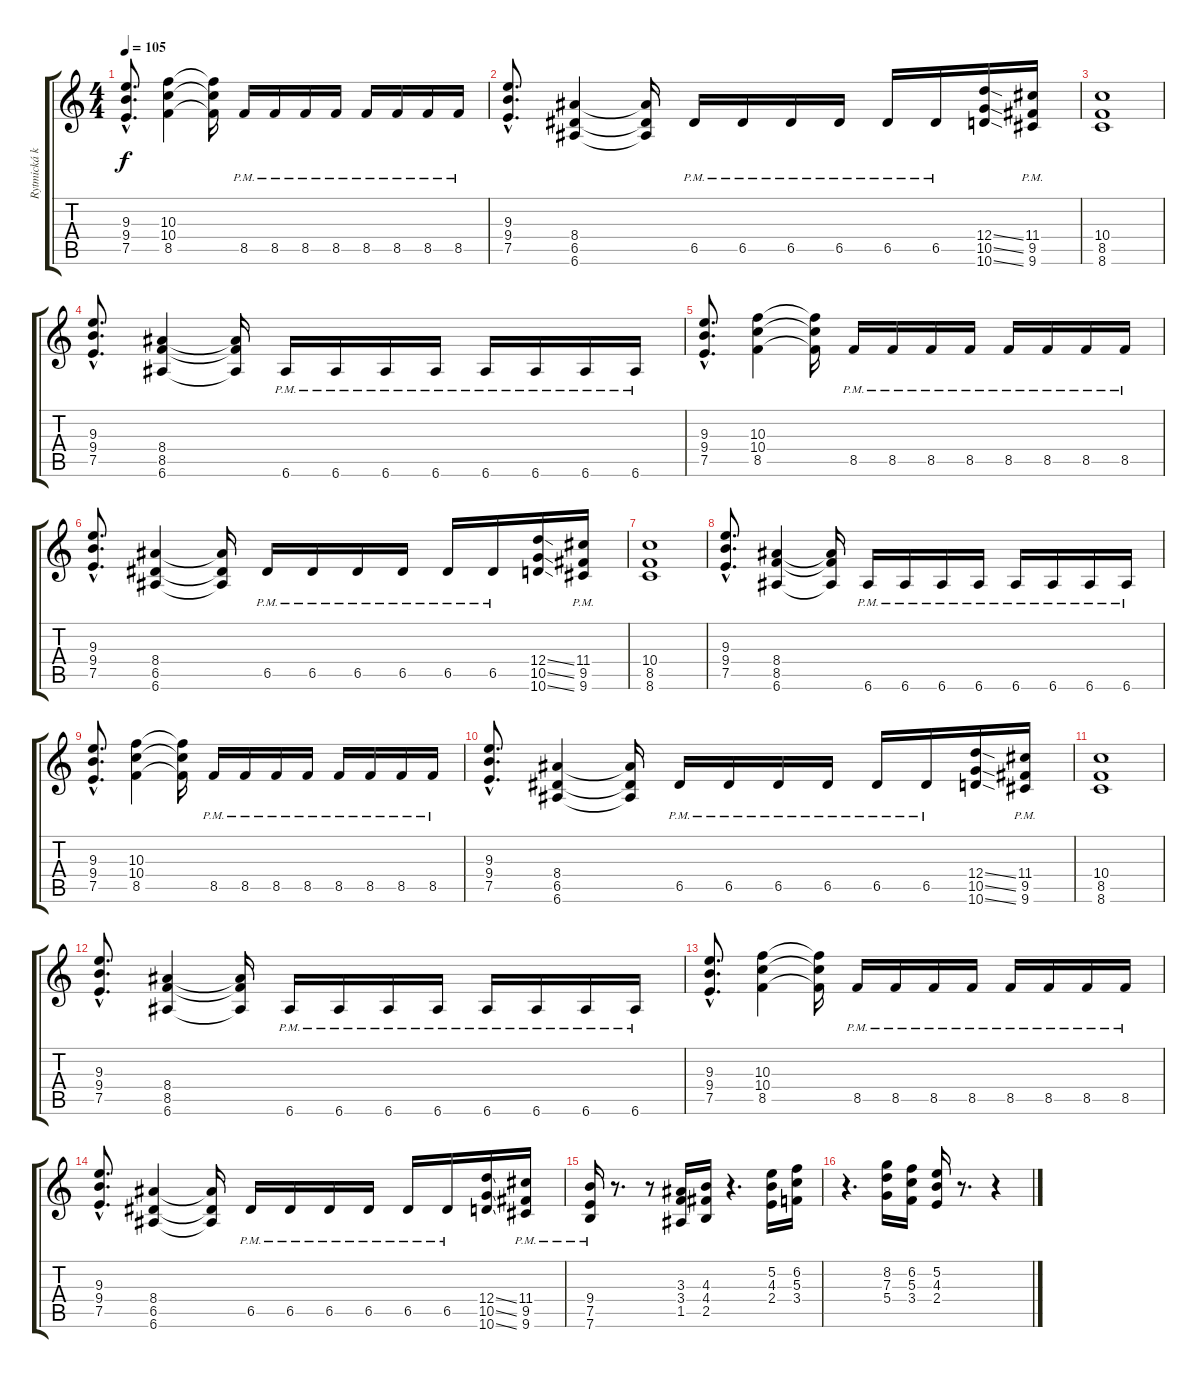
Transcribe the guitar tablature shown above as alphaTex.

\track ("Rytmická kytara" "Rytmická k") {instrument overdrivenguitar}
\staff {score tabs}
\tuning (E4 B3 G3 D3 A2 E2) {hide}
\ts (4 4)
\tempo 105
\clef g2
\ks c
(9.3{hac} 9.4{hac} 7.5{hac}).8{d dy f} (10.3 10.4 8.5).4 (10.3{t} 10.4{t} 8.5{t}).16 8.5{pm}.16 8.5{pm}.16 8.5{pm}.16 8.5{pm}.16 8.5{pm}.16 8.5{pm}.16 8.5{pm}.16 8.5{pm}.16 |
(9.3{hac} 9.4{hac} 7.5{hac}).8{d} (8.4 6.5 6.6).4 (8.4{t} 6.5{t} 6.6{t}).16 6.5{pm}.16 6.5{pm}.16 6.5{pm}.16 6.5{pm}.16 6.5{pm}.16 6.5{pm}.16 (12.4{ss} 10.5{ss} 10.6{ss}).16 (11.4 9.5{pm} 9.6).16 |
(10.4 8.5 8.6).1 |
(9.3{hac} 9.4{hac} 7.5{hac}).8{d} (8.4 8.5 6.6).4 (8.4{t} 8.5{t} 6.6{t}).16 6.6{pm}.16 6.6{pm}.16 6.6{pm}.16 6.6{pm}.16 6.6{pm}.16 6.6{pm}.16 6.6{pm}.16 6.6{pm}.16 |
(9.3{hac} 9.4{hac} 7.5{hac}).8{d} (10.3 10.4 8.5).4 (10.3{t} 10.4{t} 8.5{t}).16 8.5{pm}.16 8.5{pm}.16 8.5{pm}.16 8.5{pm}.16 8.5{pm}.16 8.5{pm}.16 8.5{pm}.16 8.5{pm}.16 |
(9.3{hac} 9.4{hac} 7.5{hac}).8{d} (8.4 6.5 6.6).4 (8.4{t} 6.5{t} 6.6{t}).16 6.5{pm}.16 6.5{pm}.16 6.5{pm}.16 6.5{pm}.16 6.5{pm}.16 6.5{pm}.16 (12.4{ss} 10.5{ss} 10.6{ss}).16 (11.4 9.5{pm} 9.6).16 |
(10.4 8.5 8.6).1 |
(9.3{hac} 9.4{hac} 7.5{hac}).8{d} (8.4 8.5 6.6).4 (8.4{t} 8.5{t} 6.6{t}).16 6.6{pm}.16 6.6{pm}.16 6.6{pm}.16 6.6{pm}.16 6.6{pm}.16 6.6{pm}.16 6.6{pm}.16 6.6{pm}.16 |
(9.3{hac} 9.4{hac} 7.5{hac}).8{d} (10.3 10.4 8.5).4 (10.3{t} 10.4{t} 8.5{t}).16 8.5{pm}.16 8.5{pm}.16 8.5{pm}.16 8.5{pm}.16 8.5{pm}.16 8.5{pm}.16 8.5{pm}.16 8.5{pm}.16 |
(9.3{hac} 9.4{hac} 7.5{hac}).8{d} (8.4 6.5 6.6).4 (8.4{t} 6.5{t} 6.6{t}).16 6.5{pm}.16 6.5{pm}.16 6.5{pm}.16 6.5{pm}.16 6.5{pm}.16 6.5{pm}.16 (12.4{ss} 10.5{ss} 10.6{ss}).16 (11.4 9.5{pm} 9.6).16 |
(10.4 8.5 8.6).1 |
(9.3{hac} 9.4{hac} 7.5{hac}).8{d} (8.4 8.5 6.6).4 (8.4{t} 8.5{t} 6.6{t}).16 6.6{pm}.16 6.6{pm}.16 6.6{pm}.16 6.6{pm}.16 6.6{pm}.16 6.6{pm}.16 6.6{pm}.16 6.6{pm}.16 |
(9.3{hac} 9.4{hac} 7.5{hac}).8{d} (10.3 10.4 8.5).4 (10.3{t} 10.4{t} 8.5{t}).16 8.5{pm}.16 8.5{pm}.16 8.5{pm}.16 8.5{pm}.16 8.5{pm}.16 8.5{pm}.16 8.5{pm}.16 8.5{pm}.16 |
(9.3{hac} 9.4{hac} 7.5{hac}).8{d} (8.4 6.5 6.6).4 (8.4{t} 6.5{t} 6.6{t}).16 6.5{pm}.16 6.5{pm}.16 6.5{pm}.16 6.5{pm}.16 6.5{pm}.16 6.5{pm}.16 (12.4{ss} 10.5{ss} 10.6{ss}).16 (11.4 9.5{pm} 9.6).16 |
(9.4 7.5{pm} 7.6).16 r.8{d} r.8 (3.3 3.4 1.5).16 (4.3 4.4 2.5).16 r.4{d} (5.2 4.3 2.4).16 (6.2 5.3 3.4).16 |
r.4{d} (8.2 7.3 5.4).16 (6.2 5.3 3.4).16 (5.2 4.3 2.4).16 r.8{d} r.4
